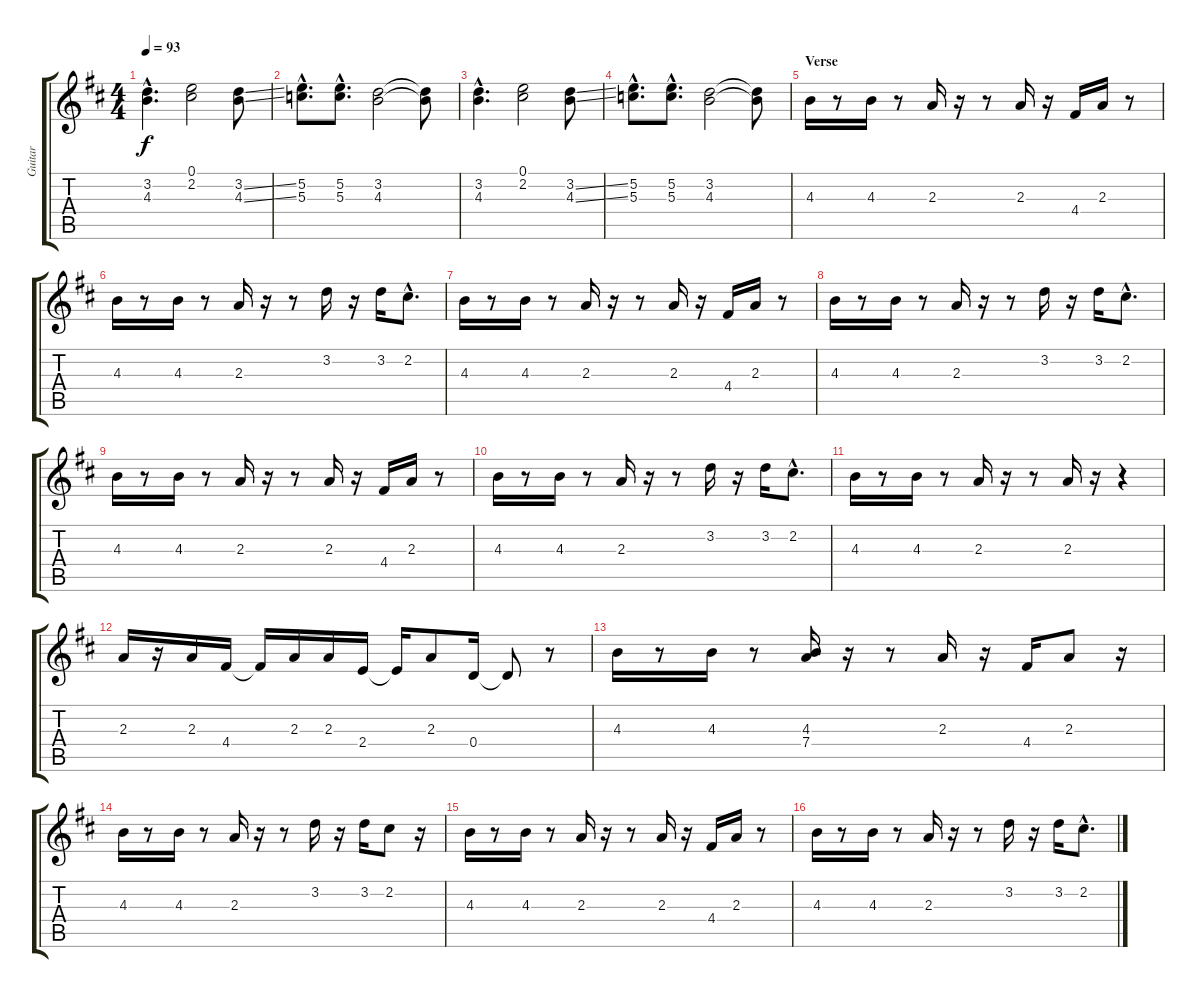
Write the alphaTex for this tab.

\track ("Guitar" "Guitar") {instrument electricguitarmuted}
\staff {score tabs}
\tuning (E4 B3 G3 D3 A2 E2) {hide}
\ts (4 4)
\tempo 93
\clef g2
\ks d
(3.2{hac} 4.3{hac}).4{d dy f instrument electricguitarmuted} (0.1 2.2).2 (3.2{ss} 4.3{ss}).8 |
(5.2{hac} 5.3{hac}).8{d} (5.2{hac} 5.3{hac}).8{d} (3.2 4.3).2 (3.2{t} 4.3{t}).8 |
(3.2{hac} 4.3{hac}).4{d} (0.1 2.2).2 (3.2{ss} 4.3{ss}).8 |
(5.2{hac} 5.3{hac}).8{d} (5.2{hac} 5.3{hac}).8{d} (3.2 4.3).2 (3.2{t} 4.3{t}).8 |
\section ("" "Verse")
4.3.16 r.8 4.3.16 r.8 2.3.16 r.16 r.8 2.3.16 r.16 4.4.16 2.3.16 r.8 |
4.3.16 r.8 4.3.16 r.8 2.3.16 r.16 r.8 3.2.16 r.16 3.2.16 2.2{hac}.8{d} |
4.3.16 r.8 4.3.16 r.8 2.3.16 r.16 r.8 2.3.16 r.16 4.4.16 2.3.16 r.8 |
4.3.16 r.8 4.3.16 r.8 2.3.16 r.16 r.8 3.2.16 r.16 3.2.16 2.2{hac}.8{d} |
4.3.16 r.8 4.3.16 r.8 2.3.16 r.16 r.8 2.3.16 r.16 4.4.16 2.3.16 r.8 |
4.3.16 r.8 4.3.16 r.8 2.3.16 r.16 r.8 3.2.16 r.16 3.2.16 2.2{hac}.8{d} |
4.3.16 r.8 4.3.16 r.8 2.3.16 r.16 r.8 2.3.16 r.16 r.4 |
2.3.16 r.16 2.3.16 4.4.16 4.4{t}.16 2.3.16 2.3.16 2.4.16 2.4{t}.16 2.3.8 0.4.16 0.4{t}.8 r.8 |
4.3.16 r.8 4.3.16 r.8 (4.3 7.4).16 r.16 r.8 2.3.16 r.16 4.4.16 2.3.8 r.16 |
4.3.16 r.8 4.3.16 r.8 2.3.16 r.16 r.8 3.2.16 r.16 3.2.16 2.2.8 r.16 |
4.3.16 r.8 4.3.16 r.8 2.3.16 r.16 r.8 2.3.16 r.16 4.4.16 2.3.16 r.8 |
4.3.16 r.8 4.3.16 r.8 2.3.16 r.16 r.8 3.2.16 r.16 3.2.16 2.2{hac}.8{d}
